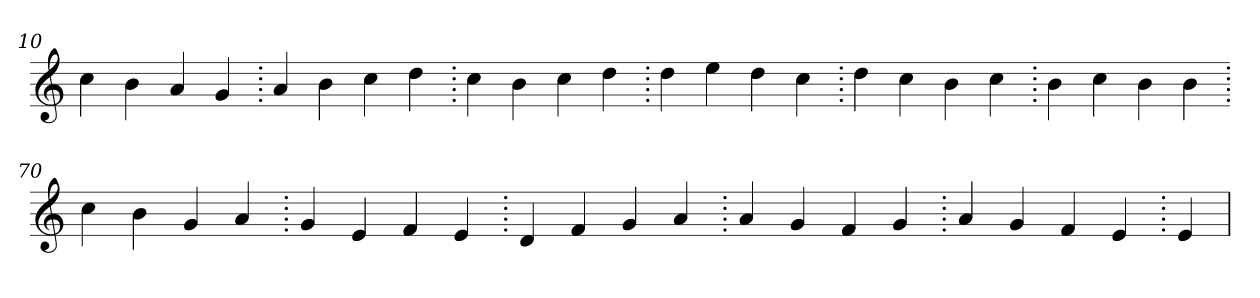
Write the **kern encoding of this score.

**kern
*part1
*staff1
*clefG2
=10.
4cc
4b
4a
4g
=20.
4a
4b
4cc
4dd
=30.
4cc
4b
4cc
4dd
=40.
4dd
4ee
4dd
4cc
=50.
4dd
4cc
4b
4cc
=60.
4b
4cc
4b
4b
=70.
4cc
4b
4g
4a
=80.
4g
4e
4f
4e
=90.
4d
4f
4g
4a
=100.
4a
4g
4f
4g
=110.
4a
4g
4f
4e
=120.
4e
=
*-
